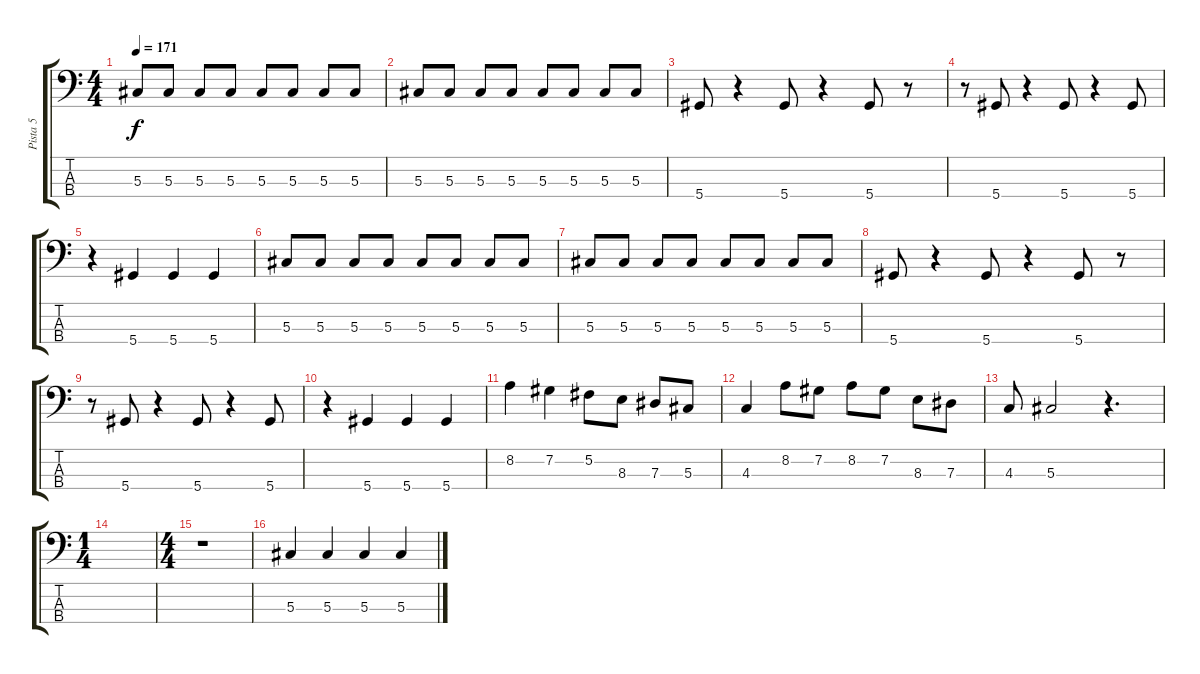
\track ("Pista 5" "Pista 5") {instrument electricbasspick}
\staff {score tabs}
\tuning (Gb2 Db2 Ab1 Eb1) {hide}
\ts (4 4)
\tempo 171
\clef f4
\ks c
5.3.8{dy f} 5.3.8 5.3.8 5.3.8 5.3.8 5.3.8 5.3.8 5.3.8 |
5.3.8 5.3.8 5.3.8 5.3.8 5.3.8 5.3.8 5.3.8 5.3.8 |
5.4.8 r.4 5.4.8 r.4 5.4.8 r.8 |
r.8 5.4.8 r.4 5.4.8 r.4 5.4.8 |
r.4 5.4.4 5.4.4 5.4.4 |
5.3.8 5.3.8 5.3.8 5.3.8 5.3.8 5.3.8 5.3.8 5.3.8 |
5.3.8 5.3.8 5.3.8 5.3.8 5.3.8 5.3.8 5.3.8 5.3.8 |
5.4.8 r.4 5.4.8 r.4 5.4.8 r.8 |
r.8 5.4.8 r.4 5.4.8 r.4 5.4.8 |
r.4 5.4.4 5.4.4 5.4.4 |
8.2.4 7.2.4 5.2.8 8.3.8 7.3.8 5.3.8 |
4.3.4 8.2.8 7.2.8 8.2.8 7.2.8 8.3.8 7.3.8 |
4.3.8 5.3.2 r.4{d} |
\ts (1 4)
|
\ts (4 4)
r.1 |
5.3.4 5.3.4 5.3.4 5.3.4
